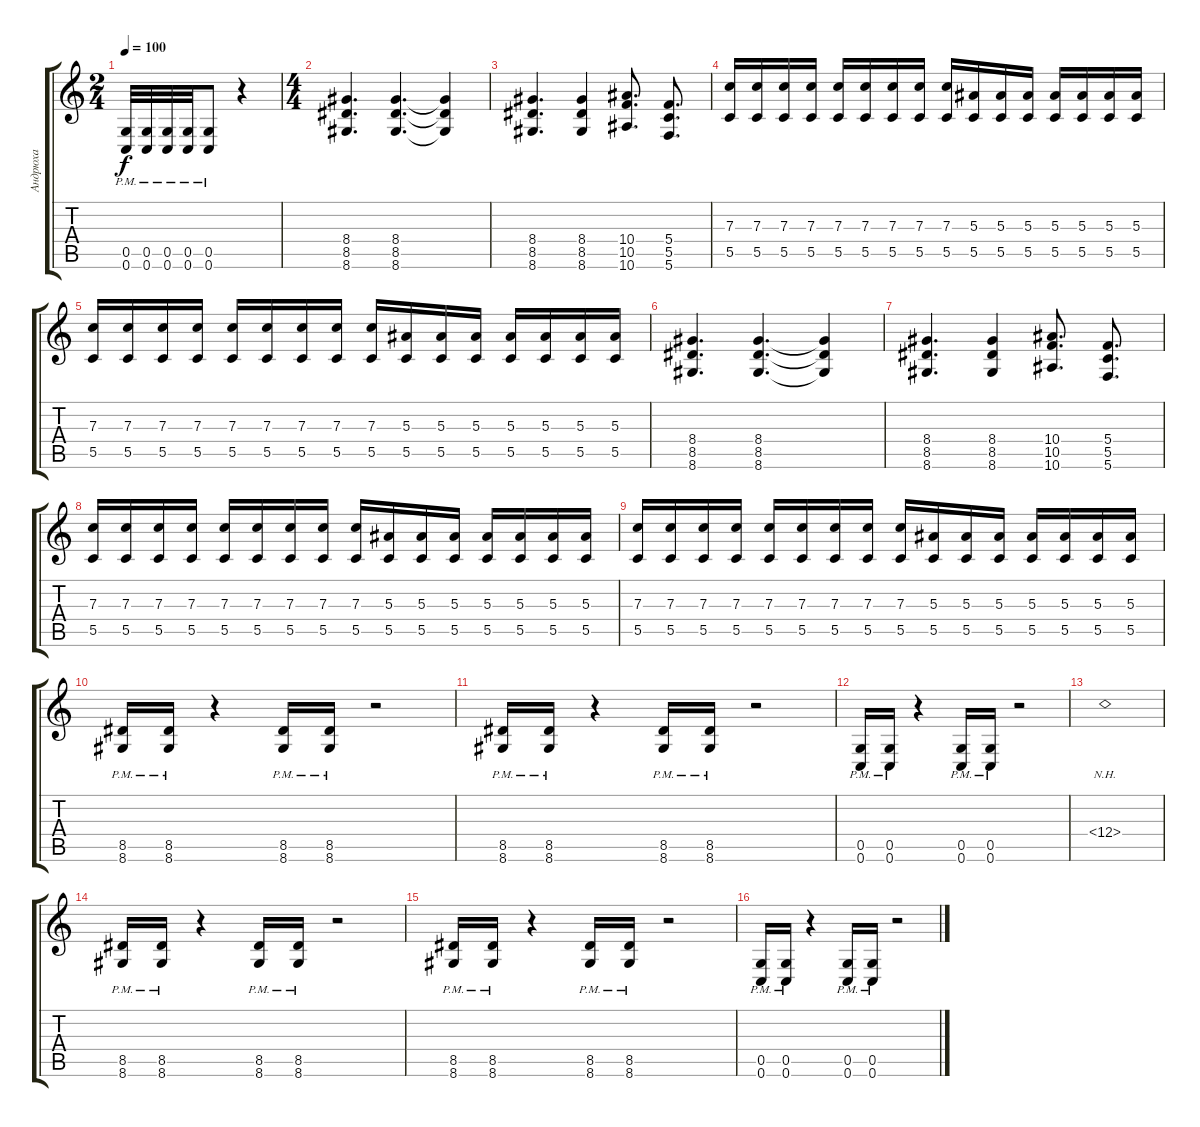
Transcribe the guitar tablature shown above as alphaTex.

\track ("Андрюха" "Андрюха") {instrument distortionguitar}
\staff {score tabs}
\tuning (D4 A3 F3 C3 G2 C2) {hide}
\ts (2 4)
\tempo 100
\clef g2
\ks c
(0.5{pm} 0.6{pm}).32{dy f} (0.5{pm} 0.6{pm}).32 (0.5{pm} 0.6{pm}).32 (0.5{pm} 0.6{pm}).32 (0.5{pm} 0.6{pm}).8 r.4 |
\ts (4 4)
(8.4 8.5 8.6).4{d} (8.4 8.5 8.6).4{d} (8.4{t} 8.5{t} 8.6{t}).4 |
(8.4 8.5 8.6).4{d} (8.4 8.5 8.6).4 (10.4 10.5 10.6).8{d} (5.4 5.5 5.6).8{d} |
(7.3 5.5).16 (7.3 5.5).16 (7.3 5.5).16 (7.3 5.5).16 (7.3 5.5).16 (7.3 5.5).16 (7.3 5.5).16 (7.3 5.5).16 (7.3 5.5).16 (5.3 5.5).16 (5.3 5.5).16 (5.3 5.5).16 (5.3 5.5).16 (5.3 5.5).16 (5.3 5.5).16 (5.3 5.5).16 |
(7.3 5.5).16 (7.3 5.5).16 (7.3 5.5).16 (7.3 5.5).16 (7.3 5.5).16 (7.3 5.5).16 (7.3 5.5).16 (7.3 5.5).16 (7.3 5.5).16 (5.3 5.5).16 (5.3 5.5).16 (5.3 5.5).16 (5.3 5.5).16 (5.3 5.5).16 (5.3 5.5).16 (5.3 5.5).16 |
(8.4 8.5 8.6).4{d} (8.4 8.5 8.6).4{d} (8.4{t} 8.5{t} 8.6{t}).4 |
(8.4 8.5 8.6).4{d} (8.4 8.5 8.6).4 (10.4 10.5 10.6).8{d} (5.4 5.5 5.6).8{d} |
(7.3 5.5).16 (7.3 5.5).16 (7.3 5.5).16 (7.3 5.5).16 (7.3 5.5).16 (7.3 5.5).16 (7.3 5.5).16 (7.3 5.5).16 (7.3 5.5).16 (5.3 5.5).16 (5.3 5.5).16 (5.3 5.5).16 (5.3 5.5).16 (5.3 5.5).16 (5.3 5.5).16 (5.3 5.5).16 |
(7.3 5.5).16 (7.3 5.5).16 (7.3 5.5).16 (7.3 5.5).16 (7.3 5.5).16 (7.3 5.5).16 (7.3 5.5).16 (7.3 5.5).16 (7.3 5.5).16 (5.3 5.5).16 (5.3 5.5).16 (5.3 5.5).16 (5.3 5.5).16 (5.3 5.5).16 (5.3 5.5).16 (5.3 5.5).16 |
(8.5{pm} 8.6{pm}).16 (8.5{pm} 8.6{pm}).16 r.4 (8.5{pm} 8.6{pm}).16 (8.5{pm} 8.6{pm}).16 r.2 |
(8.5{pm} 8.6{pm}).16 (8.5{pm} 8.6{pm}).16 r.4 (8.5{pm} 8.6{pm}).16 (8.5{pm} 8.6{pm}).16 r.2 |
(0.5{pm} 0.6{pm}).16 (0.5{pm} 0.6{pm}).16 r.4 (0.5{pm} 0.6{pm}).16 (0.5{pm} 0.6{pm}).16 r.2 |
12.4{nh}.1 |
(8.5{pm} 8.6{pm}).16 (8.5{pm} 8.6{pm}).16 r.4 (8.5{pm} 8.6{pm}).16 (8.5{pm} 8.6{pm}).16 r.2 |
(8.5{pm} 8.6{pm}).16 (8.5{pm} 8.6{pm}).16 r.4 (8.5{pm} 8.6{pm}).16 (8.5{pm} 8.6{pm}).16 r.2 |
(0.5{pm} 0.6{pm}).16 (0.5{pm} 0.6{pm}).16 r.4 (0.5{pm} 0.6{pm}).16 (0.5{pm} 0.6{pm}).16 r.2
